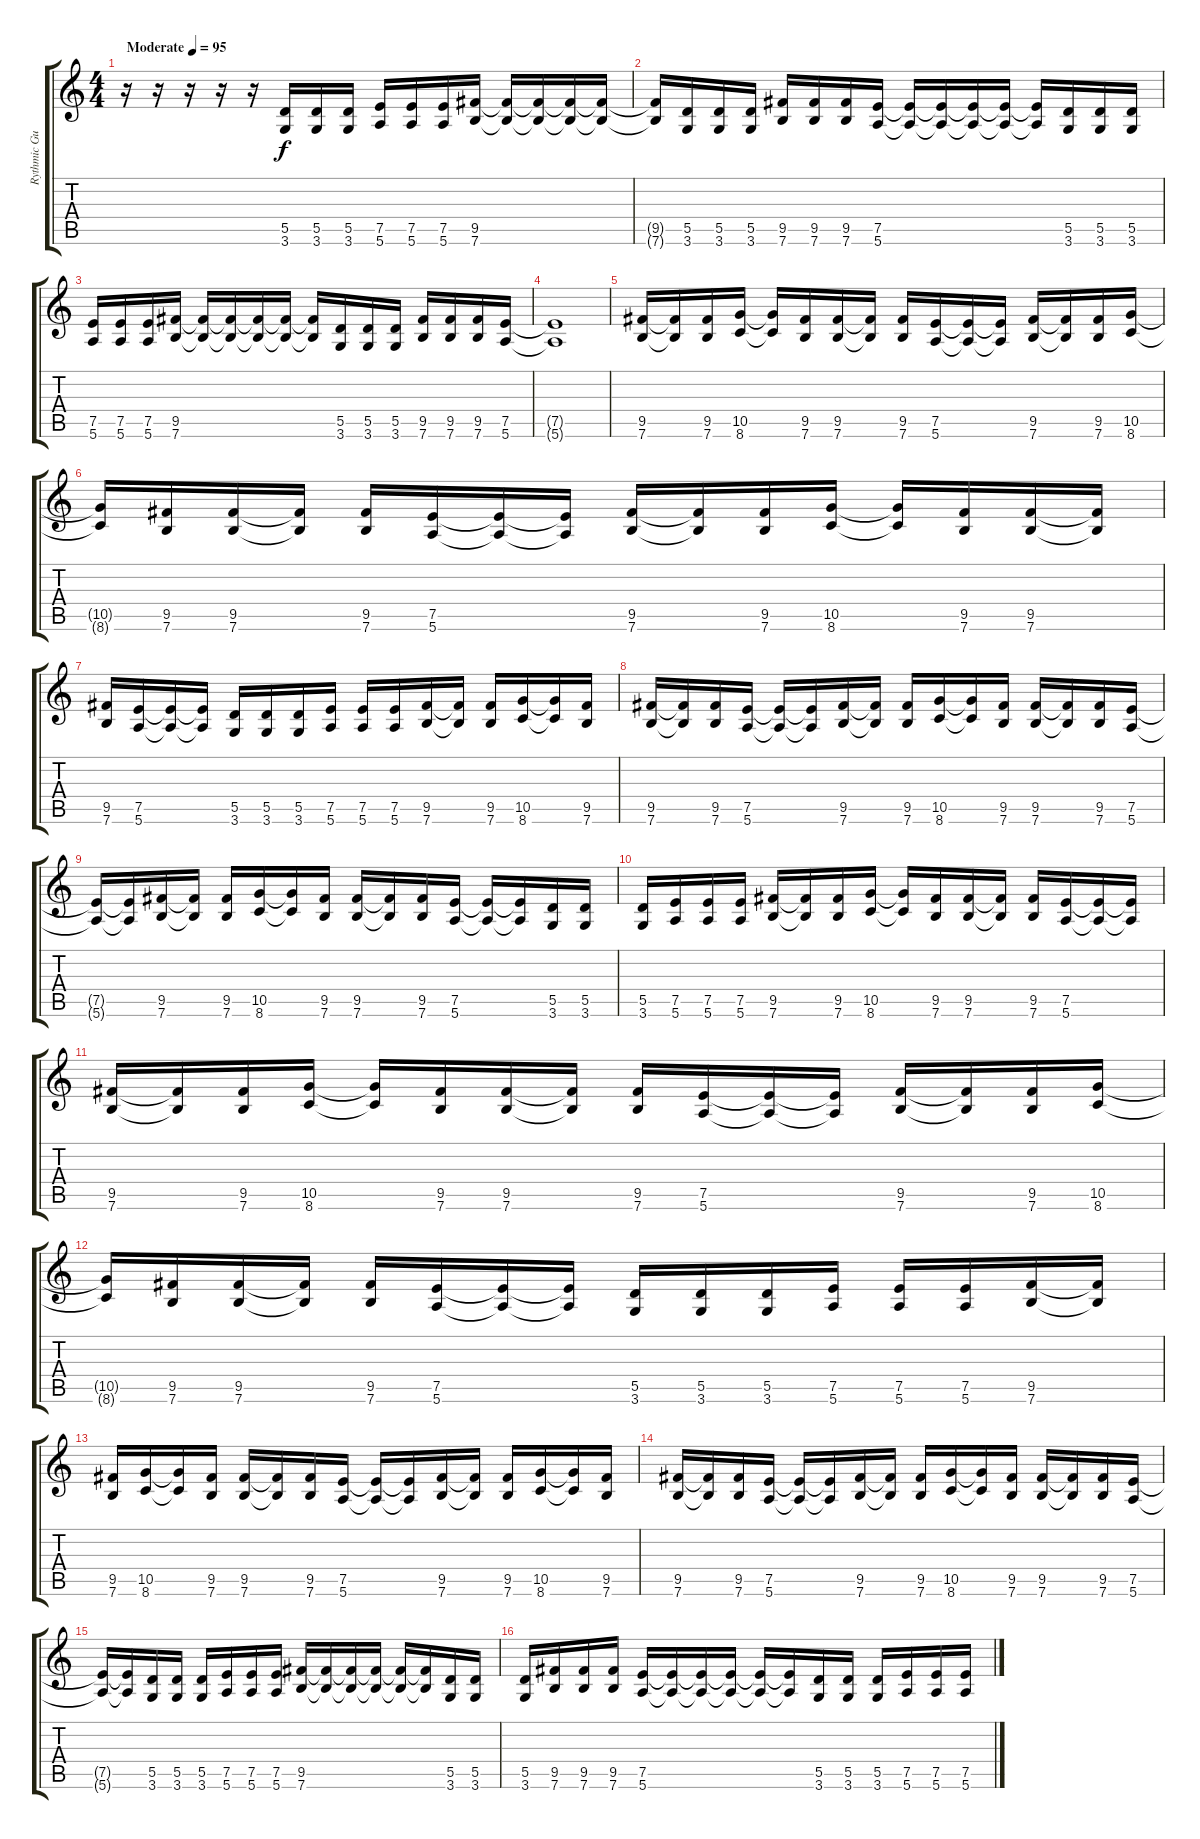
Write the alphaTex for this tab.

\track ("Rythmic Guitar" "Rythmic Gu") {instrument distortionguitar}
\staff {score tabs}
\tuning (E4 B3 G3 D3 A2 E2) {hide}
\ts (4 4)
\tempo (95 "Moderate")
\clef g2
\ks c
r.16{dy f instrument distortionguitar} r.16 r.16 r.16 r.16 (5.5 3.6).16 (5.5 3.6).16 (5.5 3.6).16 (7.5 5.6).16 (7.5 5.6).16 (7.5 5.6).16 (9.5 7.6).16 (9.5{t} 7.6{t}).16 (9.5{t} 7.6{t}).16 (9.5{t} 7.6{t}).16 (9.5{t} 7.6{t}).16 |
(9.5{t} 7.6{t}).16 (5.5 3.6).16 (5.5 3.6).16 (5.5 3.6).16 (9.5 7.6).16 (9.5 7.6).16 (9.5 7.6).16 (7.5 5.6).16 (7.5{t} 5.6{t}).16 (7.5{t} 5.6{t}).16 (7.5{t} 5.6{t}).16 (7.5{t} 5.6{t}).16 (7.5{t} 5.6{t}).16 (5.5 3.6).16 (5.5 3.6).16 (5.5 3.6).16 |
(7.5 5.6).16 (7.5 5.6).16 (7.5 5.6).16 (9.5 7.6).16 (9.5{t} 7.6{t}).16 (9.5{t} 7.6{t}).16 (9.5{t} 7.6{t}).16 (9.5{t} 7.6{t}).16 (9.5{t} 7.6{t}).16 (5.5 3.6).16 (5.5 3.6).16 (5.5 3.6).16 (9.5 7.6).16 (9.5 7.6).16 (9.5 7.6).16 (7.5 5.6).16 |
(7.5{t} 5.6{t}).1 |
(9.5 7.6).16 (9.5{t} 7.6{t}).16 (9.5 7.6).16 (10.5 8.6).16 (10.5{t} 8.6{t}).16 (9.5 7.6).16 (9.5 7.6).16 (9.5{t} 7.6{t}).16 (9.5 7.6).16 (7.5 5.6).16 (7.5{t} 5.6{t}).16 (7.5{t} 5.6{t}).16 (9.5 7.6).16 (9.5{t} 7.6{t}).16 (9.5 7.6).16 (10.5 8.6).16 |
(10.5{t} 8.6{t}).16 (9.5 7.6).16 (9.5 7.6).16 (9.5{t} 7.6{t}).16 (9.5 7.6).16 (7.5 5.6).16 (7.5{t} 5.6{t}).16 (7.5{t} 5.6{t}).16 (9.5 7.6).16 (9.5{t} 7.6{t}).16 (9.5 7.6).16 (10.5 8.6).16 (10.5{t} 8.6{t}).16 (9.5 7.6).16 (9.5 7.6).16 (9.5{t} 7.6{t}).16 |
(9.5 7.6).16 (7.5 5.6).16 (7.5{t} 5.6{t}).16 (7.5{t} 5.6{t}).16 (5.5 3.6).16 (5.5 3.6).16 (5.5 3.6).16 (7.5 5.6).16 (7.5 5.6).16 (7.5 5.6).16 (9.5 7.6).16 (9.5{t} 7.6{t}).16 (9.5 7.6).16 (10.5 8.6).16 (10.5{t} 8.6{t}).16 (9.5 7.6).16 |
(9.5 7.6).16 (9.5{t} 7.6{t}).16 (9.5 7.6).16 (7.5 5.6).16 (7.5{t} 5.6{t}).16 (7.5{t} 5.6{t}).16 (9.5 7.6).16 (9.5{t} 7.6{t}).16 (9.5 7.6).16 (10.5 8.6).16 (10.5{t} 8.6{t}).16 (9.5 7.6).16 (9.5 7.6).16 (9.5{t} 7.6{t}).16 (9.5 7.6).16 (7.5 5.6).16 |
(7.5{t} 5.6{t}).16 (7.5{t} 5.6{t}).16 (9.5 7.6).16 (9.5{t} 7.6{t}).16 (9.5 7.6).16 (10.5 8.6).16 (10.5{t} 8.6{t}).16 (9.5 7.6).16 (9.5 7.6).16 (9.5{t} 7.6{t}).16 (9.5 7.6).16 (7.5 5.6).16 (7.5{t} 5.6{t}).16 (7.5{t} 5.6{t}).16 (5.5 3.6).16 (5.5 3.6).16 |
(5.5 3.6).16 (7.5 5.6).16 (7.5 5.6).16 (7.5 5.6).16 (9.5 7.6).16 (9.5{t} 7.6{t}).16 (9.5 7.6).16 (10.5 8.6).16 (10.5{t} 8.6{t}).16 (9.5 7.6).16 (9.5 7.6).16 (9.5{t} 7.6{t}).16 (9.5 7.6).16 (7.5 5.6).16 (7.5{t} 5.6{t}).16 (7.5{t} 5.6{t}).16 |
(9.5 7.6).16 (9.5{t} 7.6{t}).16 (9.5 7.6).16 (10.5 8.6).16 (10.5{t} 8.6{t}).16 (9.5 7.6).16 (9.5 7.6).16 (9.5{t} 7.6{t}).16 (9.5 7.6).16 (7.5 5.6).16 (7.5{t} 5.6{t}).16 (7.5{t} 5.6{t}).16 (9.5 7.6).16 (9.5{t} 7.6{t}).16 (9.5 7.6).16 (10.5 8.6).16 |
(10.5{t} 8.6{t}).16 (9.5 7.6).16 (9.5 7.6).16 (9.5{t} 7.6{t}).16 (9.5 7.6).16 (7.5 5.6).16 (7.5{t} 5.6{t}).16 (7.5{t} 5.6{t}).16 (5.5 3.6).16 (5.5 3.6).16 (5.5 3.6).16 (7.5 5.6).16 (7.5 5.6).16 (7.5 5.6).16 (9.5 7.6).16 (9.5{t} 7.6{t}).16 |
(9.5 7.6).16 (10.5 8.6).16 (10.5{t} 8.6{t}).16 (9.5 7.6).16 (9.5 7.6).16 (9.5{t} 7.6{t}).16 (9.5 7.6).16 (7.5 5.6).16 (7.5{t} 5.6{t}).16 (7.5{t} 5.6{t}).16 (9.5 7.6).16 (9.5{t} 7.6{t}).16 (9.5 7.6).16 (10.5 8.6).16 (10.5{t} 8.6{t}).16 (9.5 7.6).16 |
(9.5 7.6).16 (9.5{t} 7.6{t}).16 (9.5 7.6).16 (7.5 5.6).16 (7.5{t} 5.6{t}).16 (7.5{t} 5.6{t}).16 (9.5 7.6).16 (9.5{t} 7.6{t}).16 (9.5 7.6).16 (10.5 8.6).16 (10.5{t} 8.6{t}).16 (9.5 7.6).16 (9.5 7.6).16 (9.5{t} 7.6{t}).16 (9.5 7.6).16 (7.5 5.6).16 |
(7.5{t} 5.6{t}).16 (7.5{t} 5.6{t}).16 (5.5 3.6).16 (5.5 3.6).16 (5.5 3.6).16 (7.5 5.6).16 (7.5 5.6).16 (7.5 5.6).16 (9.5 7.6).16 (9.5{t} 7.6{t}).16 (9.5{t} 7.6{t}).16 (9.5{t} 7.6{t}).16 (9.5{t} 7.6{t}).16 (9.5{t} 7.6{t}).16 (5.5 3.6).16 (5.5 3.6).16 |
(5.5 3.6).16 (9.5 7.6).16 (9.5 7.6).16 (9.5 7.6).16 (7.5 5.6).16 (7.5{t} 5.6{t}).16 (7.5{t} 5.6{t}).16 (7.5{t} 5.6{t}).16 (7.5{t} 5.6{t}).16 (7.5{t} 5.6{t}).16 (5.5 3.6).16 (5.5 3.6).16 (5.5 3.6).16 (7.5 5.6).16 (7.5 5.6).16 (7.5 5.6).16
